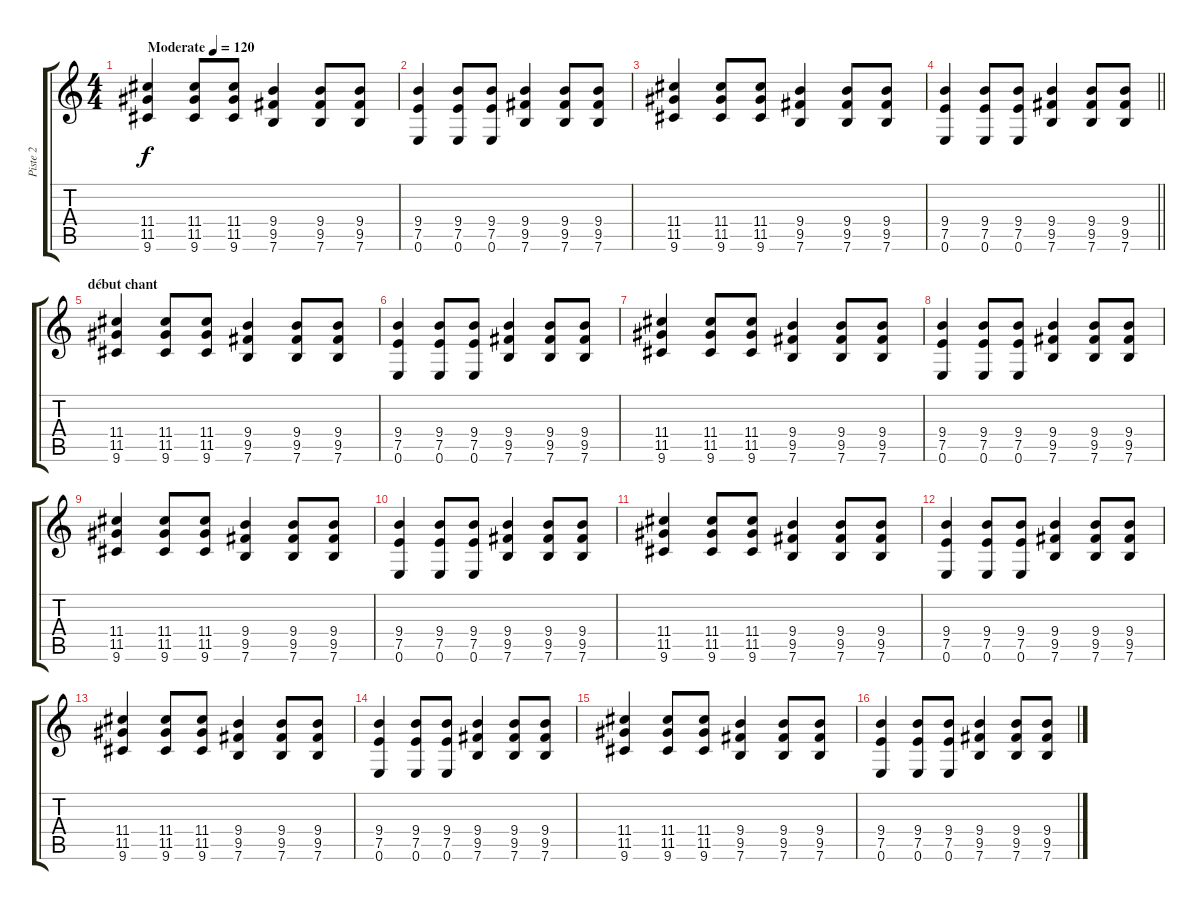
\track ("Piste 2" "Piste 2") {instrument distortionguitar}
\staff {score tabs}
\tuning (E4 B3 G3 D3 A2 E2) {hide}
\ts (4 4)
\tempo (120 "Moderate")
\clef g2
\ks c
(11.4 11.5 9.6).4{dy f instrument distortionguitar} (11.4 11.5 9.6).8 (11.4 11.5 9.6).8 (9.4 9.5 7.6).4 (9.4 9.5 7.6).8 (9.4 9.5 7.6).8 |
(9.4 7.5 0.6).4 (9.4 7.5 0.6).8 (9.4 7.5 0.6).8 (9.4 9.5 7.6).4 (9.4 9.5 7.6).8 (9.4 9.5 7.6).8 |
(11.4 11.5 9.6).4 (11.4 11.5 9.6).8 (11.4 11.5 9.6).8 (9.4 9.5 7.6).4 (9.4 9.5 7.6).8 (9.4 9.5 7.6).8 |
\barLineRight lightlight
(9.4 7.5 0.6).4 (9.4 7.5 0.6).8 (9.4 7.5 0.6).8 (9.4 9.5 7.6).4 (9.4 9.5 7.6).8 (9.4 9.5 7.6).8 |
\section ("" "début chant")
(11.4 11.5 9.6).4 (11.4 11.5 9.6).8 (11.4 11.5 9.6).8 (9.4 9.5 7.6).4 (9.4 9.5 7.6).8 (9.4 9.5 7.6).8 |
(9.4 7.5 0.6).4 (9.4 7.5 0.6).8 (9.4 7.5 0.6).8 (9.4 9.5 7.6).4 (9.4 9.5 7.6).8 (9.4 9.5 7.6).8 |
(11.4 11.5 9.6).4 (11.4 11.5 9.6).8 (11.4 11.5 9.6).8 (9.4 9.5 7.6).4 (9.4 9.5 7.6).8 (9.4 9.5 7.6).8 |
(9.4 7.5 0.6).4 (9.4 7.5 0.6).8 (9.4 7.5 0.6).8 (9.4 9.5 7.6).4 (9.4 9.5 7.6).8 (9.4 9.5 7.6).8 |
(11.4 11.5 9.6).4 (11.4 11.5 9.6).8 (11.4 11.5 9.6).8 (9.4 9.5 7.6).4 (9.4 9.5 7.6).8 (9.4 9.5 7.6).8 |
(9.4 7.5 0.6).4 (9.4 7.5 0.6).8 (9.4 7.5 0.6).8 (9.4 9.5 7.6).4 (9.4 9.5 7.6).8 (9.4 9.5 7.6).8 |
(11.4 11.5 9.6).4 (11.4 11.5 9.6).8 (11.4 11.5 9.6).8 (9.4 9.5 7.6).4 (9.4 9.5 7.6).8 (9.4 9.5 7.6).8 |
(9.4 7.5 0.6).4 (9.4 7.5 0.6).8 (9.4 7.5 0.6).8 (9.4 9.5 7.6).4 (9.4 9.5 7.6).8 (9.4 9.5 7.6).8 |
(11.4 11.5 9.6).4 (11.4 11.5 9.6).8 (11.4 11.5 9.6).8 (9.4 9.5 7.6).4 (9.4 9.5 7.6).8 (9.4 9.5 7.6).8 |
(9.4 7.5 0.6).4 (9.4 7.5 0.6).8 (9.4 7.5 0.6).8 (9.4 9.5 7.6).4 (9.4 9.5 7.6).8 (9.4 9.5 7.6).8 |
(11.4 11.5 9.6).4 (11.4 11.5 9.6).8 (11.4 11.5 9.6).8 (9.4 9.5 7.6).4 (9.4 9.5 7.6).8 (9.4 9.5 7.6).8 |
(9.4 7.5 0.6).4 (9.4 7.5 0.6).8 (9.4 7.5 0.6).8 (9.4 9.5 7.6).4 (9.4 9.5 7.6).8 (9.4 9.5 7.6).8
